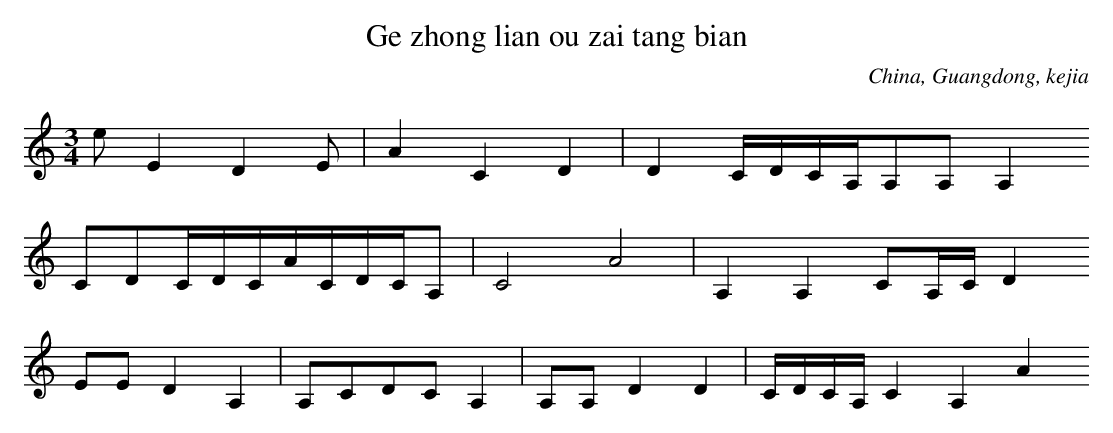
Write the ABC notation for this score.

X:1
T: Ge zhong lian ou zai tang bian
O: China, Guangdong, kejia
M: 3/4
L: 1/16
K: C
e2E4D4E2 | A4C4D4 | D4CDCA,A,2A,2A,4
C2D2CDCACDCA,2 | C8A8 | A,4A,4C2A,CD4
E2E2D4A,4 | A,2C2D2C2A,4 | A,2A,2D4D4 | CDCA,C4A,4A4
